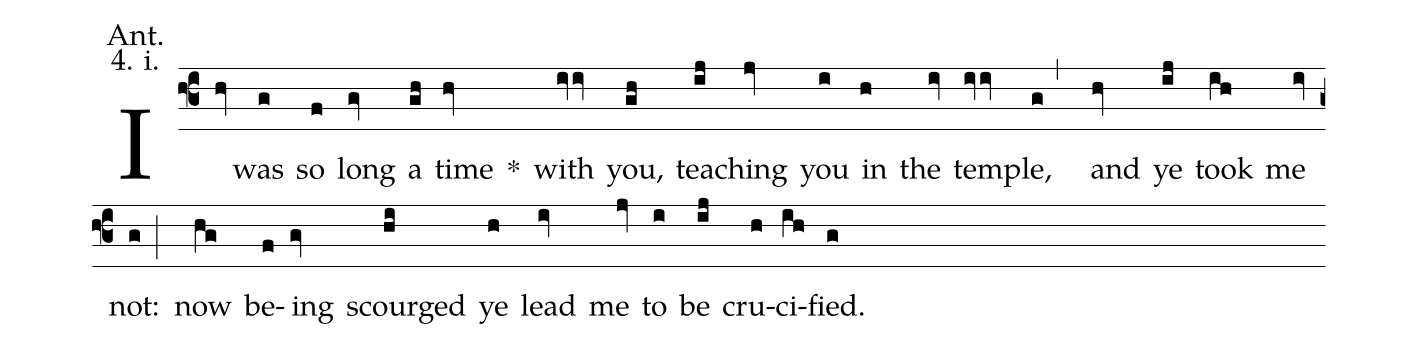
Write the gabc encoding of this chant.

annotation: Ant.;
annotation: 4. i.;
%%
(f3) I(hv) was(g) so(f) long(gv) a(gh) time(hv) <sp>*</sp>() with(ivv) you,(gh) teach(ij)ing(jv) you(i) in(h) the(iv) tem(ivv)ple,(g,) and(hv) ye(ij) took(ih) me(iv) not:(g;) now(hg) be(f)ing(gv) scourged(hi) ye(h) lead(iv) me(jv) to(i) be(ij) cru(h)ci(ih)fied.(g)
